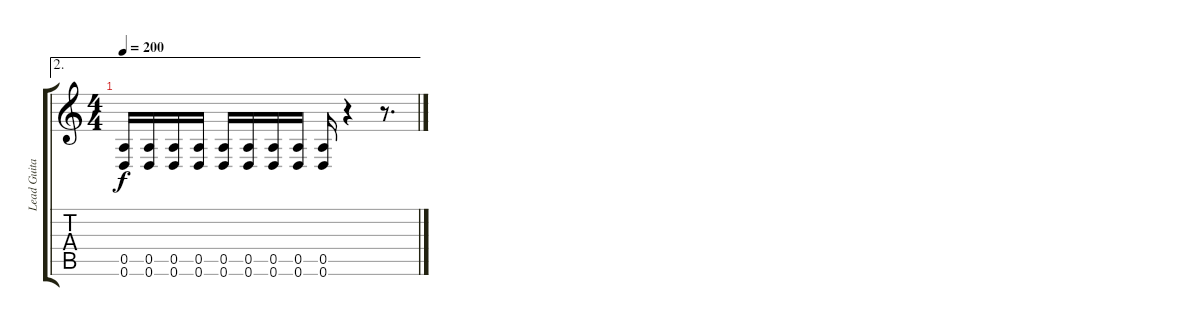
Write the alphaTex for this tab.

\track ("Lead Guitar" "Lead Guita") {instrument distortionguitar}
\staff {score tabs}
\tuning (E4 B3 G3 D3 A2 D2) {hide}
\ae 2
\ts (4 4)
\tempo 200
\clef g2
\ks c
(0.5 0.6).16{dy f} (0.5 0.6).16 (0.5 0.6).16 (0.5 0.6).16 (0.5 0.6).16 (0.5 0.6).16 (0.5 0.6).16 (0.5 0.6).16 (0.5 0.6).16 r.4 r.8{d}
